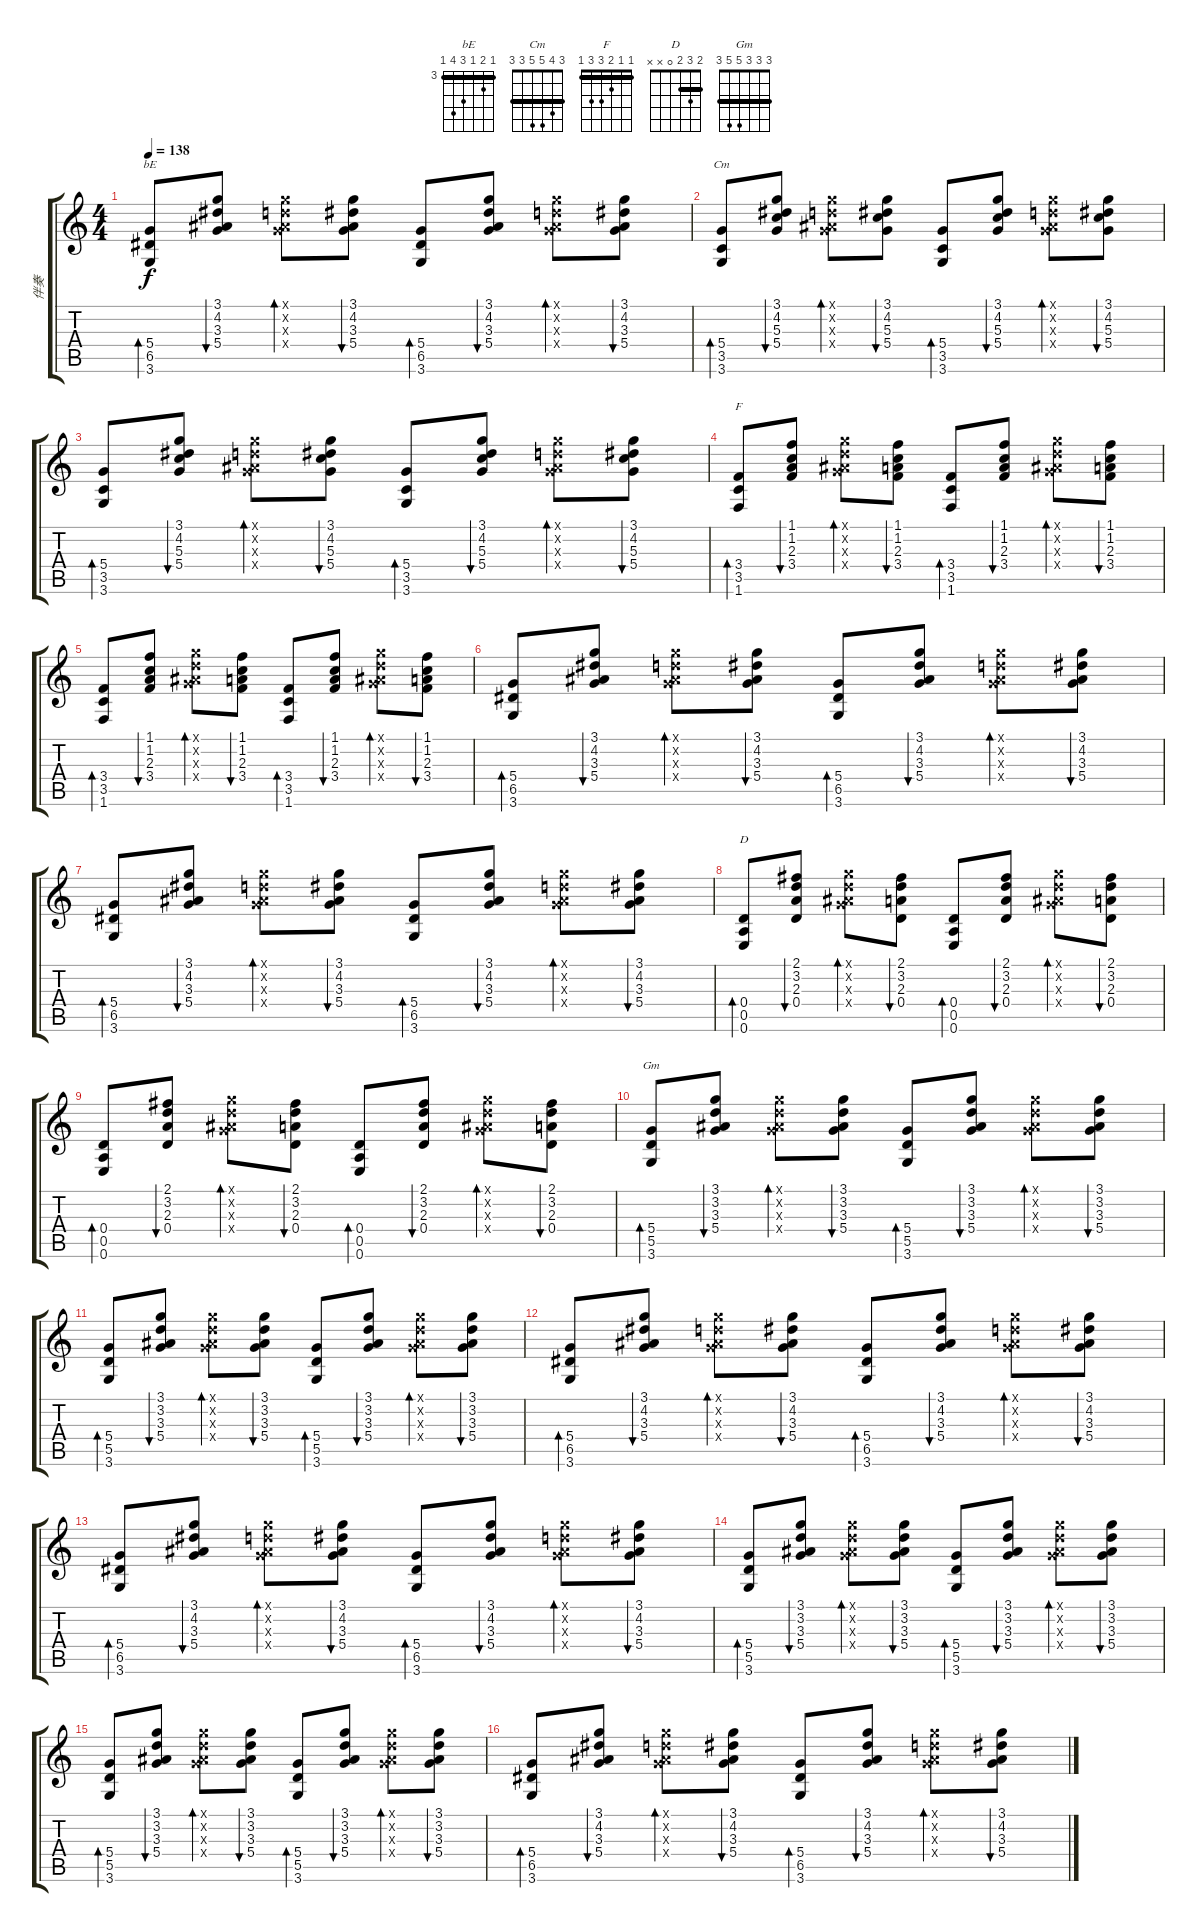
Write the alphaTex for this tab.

\track ("伴奏" "伴奏") {instrument acousticguitarsteel}
\staff {score tabs}
\tuning (E4 B3 G3 D3 A2 E2) {hide}
\chord ("bE" 3 4 3 5 6 3) {firstfret 3 barre 3}
\chord ("Cm" 3 4 5 5 3 3) {barre 3}
\chord ("F" 1 1 2 3 3 1) {barre 1}
\chord ("D" 2 3 2 0 x x) {barre 2}
\chord ("Gm" 3 3 3 5 5 3) {barre 3}
\ts (4 4)
\tempo 138
\clef g2
\ks c
(5.4 6.5 3.6).8{bd 60 ch "bE" dy f} (3.1 4.2 3.3 5.4).8{bu 30} (3.1{x} 3.2{x} 3.3{x} 5.4{x}).8{bd 30} (3.1 4.2 3.3 5.4).8{bu 30} (5.4 6.5 3.6).8{bd 30} (3.1 4.2 3.3 5.4).8{bu 30} (3.1{x} 3.2{x} 3.3{x} 5.4{x}).8{bd 30} (3.1 4.2 3.3 5.4).8{bu 30} |
(5.4 3.5 3.6).8{bd 60 ch "Cm"} (3.1 4.2 5.3 5.4).8{bu 30} (3.1{x} 3.2{x} 3.3{x} 5.4{x}).8{bd 30} (3.1 4.2 5.3 5.4).8{bu 30} (5.4 3.5 3.6).8{bd 30} (3.1 4.2 5.3 5.4).8{bu 30} (3.1{x} 3.2{x} 3.3{x} 5.4{x}).8{bd 30} (3.1 4.2 5.3 5.4).8{bu 30} |
(5.4 3.5 3.6).8{bd 60} (3.1 4.2 5.3 5.4).8{bu 30} (3.1{x} 3.2{x} 3.3{x} 5.4{x}).8{bd 30} (3.1 4.2 5.3 5.4).8{bu 30} (5.4 3.5 3.6).8{bd 30} (3.1 4.2 5.3 5.4).8{bu 30} (3.1{x} 3.2{x} 3.3{x} 5.4{x}).8{bd 30} (3.1 4.2 5.3 5.4).8{bu 30} |
(3.4 3.5 1.6).8{bd 60 ch "F"} (1.1 1.2 2.3 3.4).8{bu 30} (3.1{x} 3.2{x} 3.3{x} 5.4{x}).8{bd 30} (1.1 1.2 2.3 3.4).8{bu 30} (3.4 3.5 1.6).8{bd 30} (1.1 1.2 2.3 3.4).8{bu 30} (3.1{x} 3.2{x} 3.3{x} 5.4{x}).8{bd 30} (1.1 1.2 2.3 3.4).8{bu 30} |
(3.4 3.5 1.6).8{bd 60} (1.1 1.2 2.3 3.4).8{bu 30} (3.1{x} 3.2{x} 3.3{x} 5.4{x}).8{bd 30} (1.1 1.2 2.3 3.4).8{bu 30} (3.4 3.5 1.6).8{bd 30} (1.1 1.2 2.3 3.4).8{bu 30} (3.1{x} 3.2{x} 3.3{x} 5.4{x}).8{bd 30} (1.1 1.2 2.3 3.4).8{bu 30} |
(5.4 6.5 3.6).8{bd 60} (3.1 4.2 3.3 5.4).8{bu 30} (3.1{x} 3.2{x} 3.3{x} 5.4{x}).8{bd 30} (3.1 4.2 3.3 5.4).8{bu 30} (5.4 6.5 3.6).8{bd 30} (3.1 4.2 3.3 5.4).8{bu 30} (3.1{x} 3.2{x} 3.3{x} 5.4{x}).8{bd 30} (3.1 4.2 3.3 5.4).8{bu 30} |
(5.4 6.5 3.6).8{bd 60} (3.1 4.2 3.3 5.4).8{bu 30} (3.1{x} 3.2{x} 3.3{x} 5.4{x}).8{bd 30} (3.1 4.2 3.3 5.4).8{bu 30} (5.4 6.5 3.6).8{bd 30} (3.1 4.2 3.3 5.4).8{bu 30} (3.1{x} 3.2{x} 3.3{x} 5.4{x}).8{bd 30} (3.1 4.2 3.3 5.4).8{bu 30} |
(0.4 0.5 0.6).8{bd 60 ch "D"} (2.1 3.2 2.3 0.4).8{bu 30} (3.1{x} 3.2{x} 3.3{x} 5.4{x}).8{bd 30} (2.1 3.2 2.3 0.4).8{bu 30} (0.4 0.5 0.6).8{bd 30} (2.1 3.2 2.3 0.4).8{bu 30} (3.1{x} 3.2{x} 3.3{x} 5.4{x}).8{bd 30} (2.1 3.2 2.3 0.4).8{bu 30} |
(0.4 0.5 0.6).8{bd 60} (2.1 3.2 2.3 0.4).8{bu 30} (3.1{x} 3.2{x} 3.3{x} 5.4{x}).8{bd 30} (2.1 3.2 2.3 0.4).8{bu 30} (0.4 0.5 0.6).8{bd 30} (2.1 3.2 2.3 0.4).8{bu 30} (3.1{x} 3.2{x} 3.3{x} 5.4{x}).8{bd 30} (2.1 3.2 2.3 0.4).8{bu 30} |
(5.4 5.5 3.6).8{bd 60 ch "Gm"} (3.1 3.2 3.3 5.4).8{bu 30} (3.1{x} 3.2{x} 3.3{x} 5.4{x}).8{bd 30} (3.1 3.2 3.3 5.4).8{bu 30} (5.4 5.5 3.6).8{bd 30} (3.1 3.2 3.3 5.4).8{bu 30} (3.1{x} 3.2{x} 3.3{x} 5.4{x}).8{bd 30} (3.1 3.2 3.3 5.4).8{bu 30} |
(5.4 5.5 3.6).8{bd 60} (3.1 3.2 3.3 5.4).8{bu 30} (3.1{x} 3.2{x} 3.3{x} 5.4{x}).8{bd 30} (3.1 3.2 3.3 5.4).8{bu 30} (5.4 5.5 3.6).8{bd 30} (3.1 3.2 3.3 5.4).8{bu 30} (3.1{x} 3.2{x} 3.3{x} 5.4{x}).8{bd 30} (3.1 3.2 3.3 5.4).8{bu 30} |
(5.4 6.5 3.6).8{bd 60} (3.1 4.2 3.3 5.4).8{bu 30} (3.1{x} 3.2{x} 3.3{x} 5.4{x}).8{bd 30} (3.1 4.2 3.3 5.4).8{bu 30} (5.4 6.5 3.6).8{bd 30} (3.1 4.2 3.3 5.4).8{bu 30} (3.1{x} 3.2{x} 3.3{x} 5.4{x}).8{bd 30} (3.1 4.2 3.3 5.4).8{bu 30} |
(5.4 6.5 3.6).8{bd 60} (3.1 4.2 3.3 5.4).8{bu 30} (3.1{x} 3.2{x} 3.3{x} 5.4{x}).8{bd 30} (3.1 4.2 3.3 5.4).8{bu 30} (5.4 6.5 3.6).8{bd 30} (3.1 4.2 3.3 5.4).8{bu 30} (3.1{x} 3.2{x} 3.3{x} 5.4{x}).8{bd 30} (3.1 4.2 3.3 5.4).8{bu 30} |
(5.4 5.5 3.6).8{bd 60} (3.1 3.2 3.3 5.4).8{bu 30} (3.1{x} 3.2{x} 3.3{x} 5.4{x}).8{bd 30} (3.1 3.2 3.3 5.4).8{bu 30} (5.4 5.5 3.6).8{bd 30} (3.1 3.2 3.3 5.4).8{bu 30} (3.1{x} 3.2{x} 3.3{x} 5.4{x}).8{bd 30} (3.1 3.2 3.3 5.4).8{bu 30} |
(5.4 5.5 3.6).8{bd 60} (3.1 3.2 3.3 5.4).8{bu 30} (3.1{x} 3.2{x} 3.3{x} 5.4{x}).8{bd 30} (3.1 3.2 3.3 5.4).8{bu 30} (5.4 5.5 3.6).8{bd 30} (3.1 3.2 3.3 5.4).8{bu 30} (3.1{x} 3.2{x} 3.3{x} 5.4{x}).8{bd 30} (3.1 3.2 3.3 5.4).8{bu 30} |
(5.4 6.5 3.6).8{bd 60} (3.1 4.2 3.3 5.4).8{bu 30} (3.1{x} 3.2{x} 3.3{x} 5.4{x}).8{bd 30} (3.1 4.2 3.3 5.4).8{bu 30} (5.4 6.5 3.6).8{bd 30} (3.1 4.2 3.3 5.4).8{bu 30} (3.1{x} 3.2{x} 3.3{x} 5.4{x}).8{bd 30} (3.1 4.2 3.3 5.4).8{bu 30}
